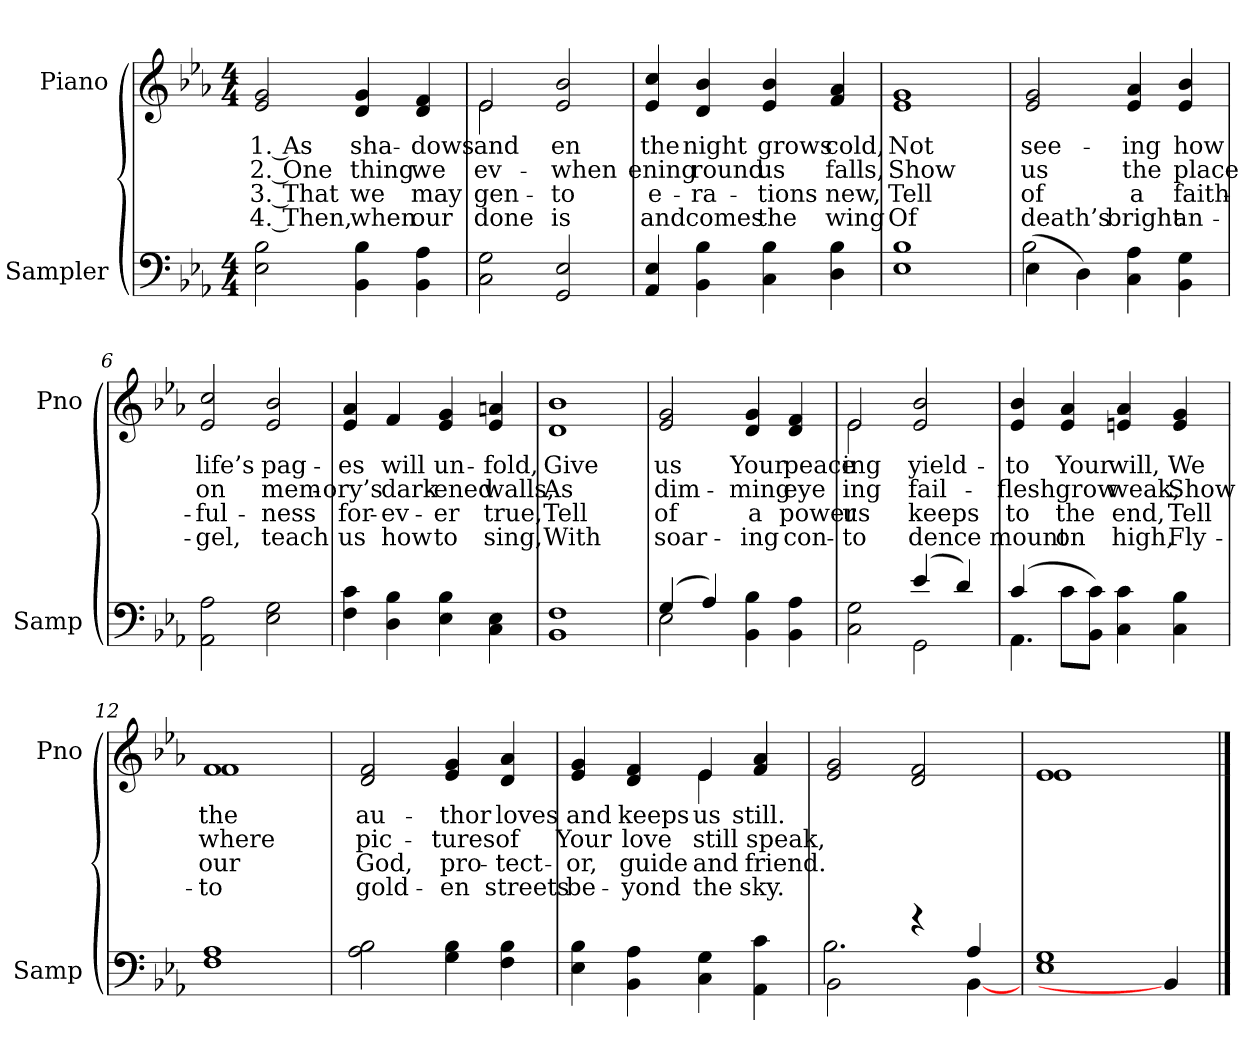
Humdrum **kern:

**kern	**kern	**text	**text	**text	**text
*part2	*part1	*part1	*part1	*part1	*part1
*staff2	*staff1	*staff1	*staff1	*staff1	*staff1
*I"Sampler	*I"Piano	*	*	*	*
*I'Samp	*I'Pno	*	*	*	*
*clefF4	*clefG2	*	*	*	*
*k[b-e-a-]	*k[b-e-a-]	*	*	*	*
*E-:	*E-:	*	*	*	*
*M4/4	*M4/4	*	*	*	*
=1	=1	=1	=1	=1	=1
2E- 2B-	2e- 2g	1. As	2. One	3. That	4. Then,
4BB- 4B-	4d 4g	sha-	thing	we	when
4BB- 4A-	4d 4f	-dows	we	may	our
=2	=2	=2	=2	=2	=2
*	*^	*	*	*	*
2C 2G	2e-/	2e-	and	ev-	gen-	done
2GG 2E-	2e- 2b-	2ryy	-en	when	to	is
*	*v	*v	*	*	*	*
=3	=3	=3	=3	=3	=3
4AA- 4E-	4e- 4cc	the	-ening	-e-	and
4BB- 4B-	4d 4b-	night	round	-ra-	comes
4C 4B-	4e- 4b-	grows	us	-tions	the
4D 4B-	4f 4a-	cold,	falls,	new,	wing
=4	=4	=4	=4	=4	=4
1E- 1B-	1e- 1g	Not	Show	Tell	Of
=5	=5	=5	=5	=5	=5
*^	*	*	*	*	*
(4E-\	2B-	2e- 2g	see-	us	of	death’s
4D\)	.	.	.	.	.	.
4C 4A-	2ryy	4e- 4a-	-ing	the	a	bright
4BB- 4G	.	4e- 4b-	how	place	faith-	an-
*v	*v	*	*	*	*	*
=6	=6	=6	=6	=6	=6
2AA- 2A-	2e- 2cc	life’s	on	-ful-	-gel,
2E- 2G	2e- 2b-	pag-	mem-	-ness	teach
=7	=7	=7	=7	=7	=7
4F 4c	4e- 4a-	-es	-ory’s	for-	us
4D 4B-	4f	will	dark-	-ev-	how
4E- 4B-	4e- 4g	un-	-ened	-er	to
4C 4E-	4e- 4an	-fold,	walls,	true,	sing,
=8	=8	=8	=8	=8	=8
1BB- 1F	1d 1b-	Give	As	Tell	With
=9	=9	=9	=9	=9	=9
*^	*	*	*	*	*
(4G/	2E-	2e- 2g	us	dim-	of	soar-
4A-/)	.	.	.	.	.	.
4BB- 4B-	2ryy	4d 4g	Your	-ming	a	-ing
4BB- 4A-	.	4d 4f	peace	eye	power	con-
=10	=10	=10	=10	=10	=10	=10
*	*	*^	*	*	*	*
2C 2G	2ryy	2e-/	2e-	-ing	-ing	us	to
(4e-/	2GG	2e- 2b-	2ryy	yield-	fail-	keeps	-dence
4d/)	.	.	.	.	.	.	.
*	*	*v	*v	*	*	*	*
=11	=11	=11	=11	=11	=11	=11
(4c/	4.AA-	4e- 4b-	to	flesh	to	mount
8c\L	.	4e- 4a-	Your	grow	the	on
8BB-\ 8c\J)	2ryy	.	.	.	.	.
4C 4c	.	4en 4a-	will,	weak,	end,	high,
4C 4B-	.	4e 4g	We	Show	Tell	Fly-
.	8ryy	.	.	.	.	.
*v	*v	*	*	*	*	*
=12	=12	=12	=12	=12	=12
*	*^	*	*	*	*
1F 1A-	1f\	1f	the	where	our	to
*	*v	*v	*	*	*	*
=13	=13	=13	=13	=13	=13
2A- 2B-	2d 2f	au-	pic-	God,	gold-
4G 4B-	4e- 4g	-thor	-tures	pro-	-en
4F 4B-	4d 4a-	loves	of	-tect-	streets
=14	=14	=14	=14	=14	=14
*	*^	*	*	*	*
4E- 4B-	4e- 4g	2ryy	and	Your	-or,	be-
4BB- 4A-	4d 4f	.	keeps	love	guide	-yond
4C 4G	4e-/	4e-	us	still	and	the
4AA- 4c	4f 4a-	4ryy	still.	speak,	friend.	sky.
*	*v	*v	*	*	*	*
=15	=15	=15	=15	=15	=15
*^	*	*	*	*	*
2BB-\	2.B-	2e- 2g	.	.	.	.
4r	.	2d 2f	.	.	.	.
4A-/	[4BB-	.	.	.	.	.
*v	*v	*	*	*	*	*
=16	=16	=16	=16	=16	=16
*	*^	*	*	*	*
1E- 1G	1e-/	1e-	.	.	.	.
4BB-]	4ryy	4ryy	.	.	.	.
*	*v	*v	*	*	*	*
==	==	==	==	==	==
*-	*-	*-	*-	*-	*-
